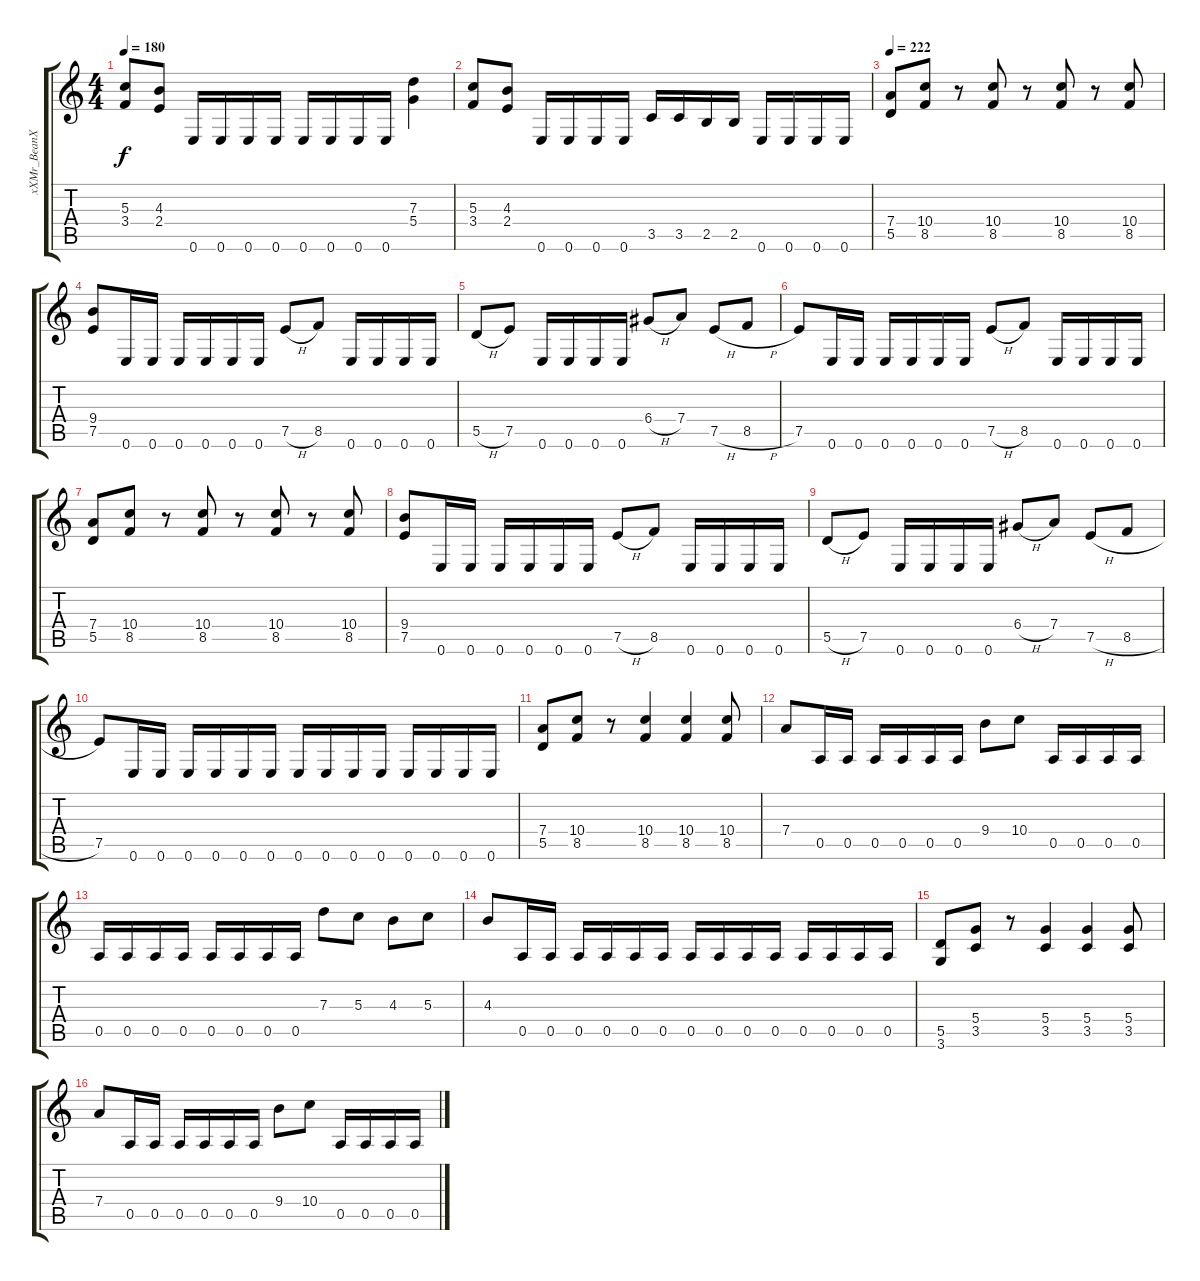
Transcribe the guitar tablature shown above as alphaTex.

\track ("xXMr_BeanXx_BE" "xXMr_BeanX") {instrument distortionguitar}
\staff {score tabs}
\tuning (E4 B3 G3 D3 A2 E2) {hide}
\ts (4 4)
\tempo 180
\clef g2
\ks c
(5.3 3.4).8{dy f} (4.3 2.4).8 0.6.16 0.6.16 0.6.16 0.6.16 0.6.16 0.6.16 0.6.16 0.6.16 (7.3 5.4).4 |
(5.3 3.4).8 (4.3 2.4).8 0.6.16 0.6.16 0.6.16 0.6.16 3.5.16 3.5.16 2.5.16 2.5.16 0.6.16 0.6.16 0.6.16 0.6.16 |
\tempo 222
(7.4 5.5).8 (10.4 8.5).8 r.8 (10.4 8.5).8 r.8 (10.4 8.5).8 r.8 (10.4 8.5).8 |
(9.4 7.5).8 0.6.16 0.6.16 0.6.16 0.6.16 0.6.16 0.6.16 7.5{h}.8 8.5.8 0.6.16 0.6.16 0.6.16 0.6.16 |
5.5{h}.8 7.5.8 0.6.16 0.6.16 0.6.16 0.6.16 6.4{h}.8 7.4.8 7.5{h}.8 8.5{h}.8 |
7.5.8 0.6.16 0.6.16 0.6.16 0.6.16 0.6.16 0.6.16 7.5{h}.8 8.5.8 0.6.16 0.6.16 0.6.16 0.6.16 |
(7.4 5.5).8 (10.4 8.5).8 r.8 (10.4 8.5).8 r.8 (10.4 8.5).8 r.8 (10.4 8.5).8 |
(9.4 7.5).8 0.6.16 0.6.16 0.6.16 0.6.16 0.6.16 0.6.16 7.5{h}.8 8.5.8 0.6.16 0.6.16 0.6.16 0.6.16 |
5.5{h}.8 7.5.8 0.6.16 0.6.16 0.6.16 0.6.16 6.4{h}.8 7.4.8 7.5{h}.8 8.5{h}.8 |
7.5.8 0.6.16 0.6.16 0.6.16 0.6.16 0.6.16 0.6.16 0.6.16 0.6.16 0.6.16 0.6.16 0.6.16 0.6.16 0.6.16 0.6.16 |
(7.4 5.5).8 (10.4 8.5).8 r.8 (10.4 8.5).4 (10.4 8.5).4 (10.4 8.5).8 |
7.4.8 0.5.16 0.5.16 0.5.16 0.5.16 0.5.16 0.5.16 9.4.8 10.4.8 0.5.16 0.5.16 0.5.16 0.5.16 |
0.5.16 0.5.16 0.5.16 0.5.16 0.5.16 0.5.16 0.5.16 0.5.16 7.3.8 5.3.8 4.3.8 5.3.8 |
4.3.8 0.5.16 0.5.16 0.5.16 0.5.16 0.5.16 0.5.16 0.5.16 0.5.16 0.5.16 0.5.16 0.5.16 0.5.16 0.5.16 0.5.16 |
(5.5 3.6).8 (5.4 3.5).8 r.8 (5.4 3.5).4 (5.4 3.5).4 (5.4 3.5).8 |
7.4.8 0.5.16 0.5.16 0.5.16 0.5.16 0.5.16 0.5.16 9.4.8 10.4.8 0.5.16 0.5.16 0.5.16 0.5.16
